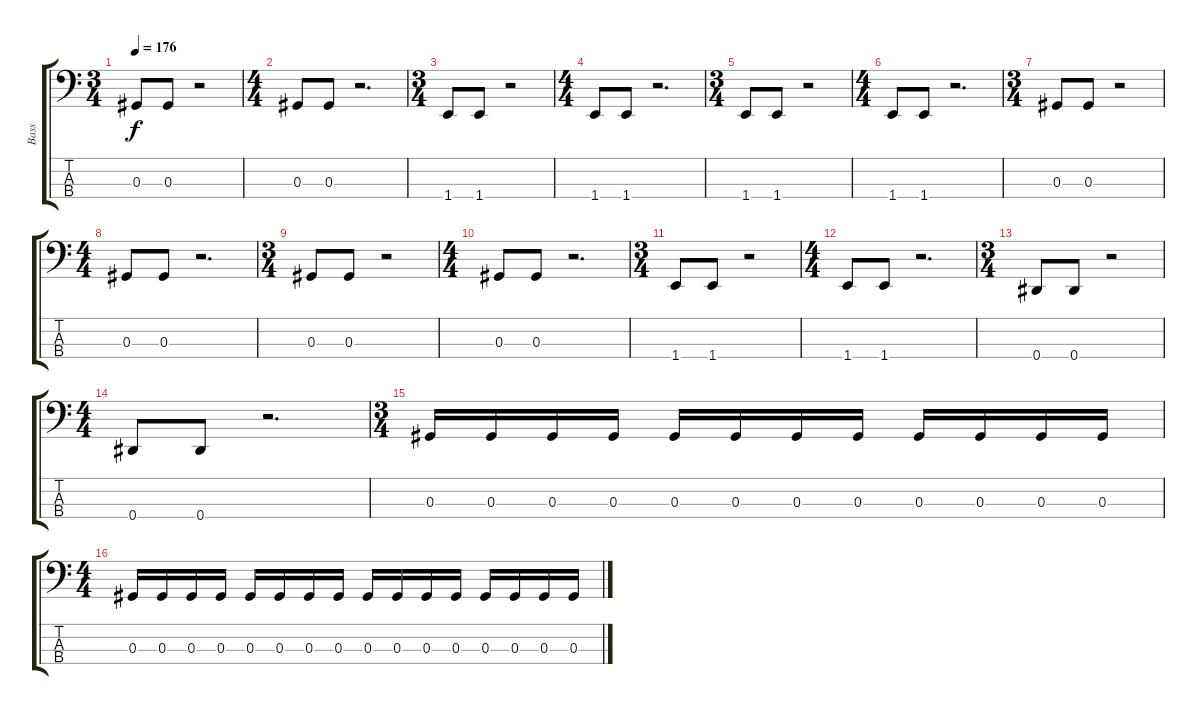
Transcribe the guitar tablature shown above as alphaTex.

\track ("Bass" "Bass") {instrument electricbassfinger}
\staff {score tabs}
\tuning (Gb2 Db2 Ab1 Eb1) {hide}
\ts (3 4)
\tempo 176
\clef f4
\ks c
0.3.8{dy f} 0.3.8 r.2 |
\ts (4 4)
0.3.8 0.3.8 r.2{d} |
\ts (3 4)
1.4.8 1.4.8 r.2 |
\ts (4 4)
1.4.8 1.4.8 r.2{d} |
\ts (3 4)
1.4.8 1.4.8 r.2 |
\ts (4 4)
1.4.8 1.4.8 r.2{d} |
\ts (3 4)
0.3.8 0.3.8 r.2 |
\ts (4 4)
0.3.8 0.3.8 r.2{d} |
\ts (3 4)
0.3.8 0.3.8 r.2 |
\ts (4 4)
0.3.8 0.3.8 r.2{d} |
\ts (3 4)
1.4.8 1.4.8 r.2 |
\ts (4 4)
1.4.8 1.4.8 r.2{d} |
\ts (3 4)
0.4.8 0.4.8 r.2 |
\ts (4 4)
0.4.8 0.4.8 r.2{d} |
\ts (3 4)
0.3.16 0.3.16 0.3.16 0.3.16 0.3.16 0.3.16 0.3.16 0.3.16 0.3.16 0.3.16 0.3.16 0.3.16 |
\ts (4 4)
0.3.16 0.3.16 0.3.16 0.3.16 0.3.16 0.3.16 0.3.16 0.3.16 0.3.16 0.3.16 0.3.16 0.3.16 0.3.16 0.3.16 0.3.16 0.3.16
